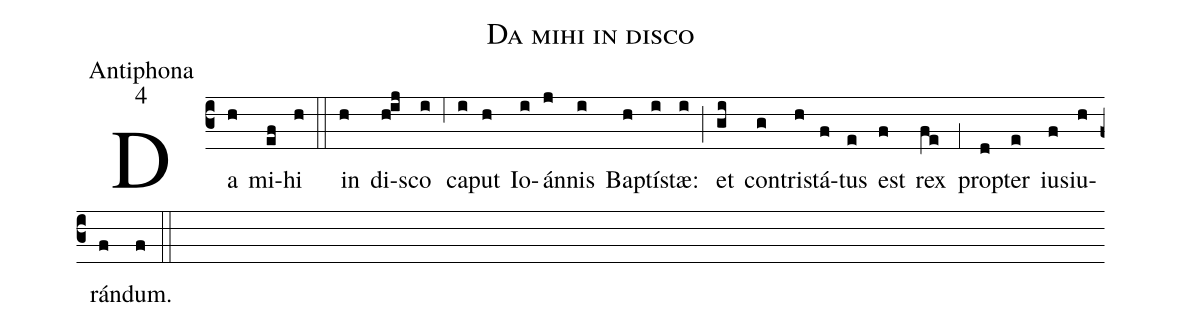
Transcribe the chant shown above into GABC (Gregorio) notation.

name:Da mihi in disco;
office-part:Antiphona;
mode:4;
%%
(c3) Da(h) mi(ef)hi(h) (::)
in(h) di(h!ij)sco(i) (,6) ca(i)put(h) Io(i)án(j)nis(i) Bap(h)tí(i)stæ:(i) (;) et(gi) con(g)tri(h)stá(f)tus(e) est(f) rex(fe) (,1) prop(d)ter(e) ius(f)iu(h)rán(f)dum.(f) (::)
